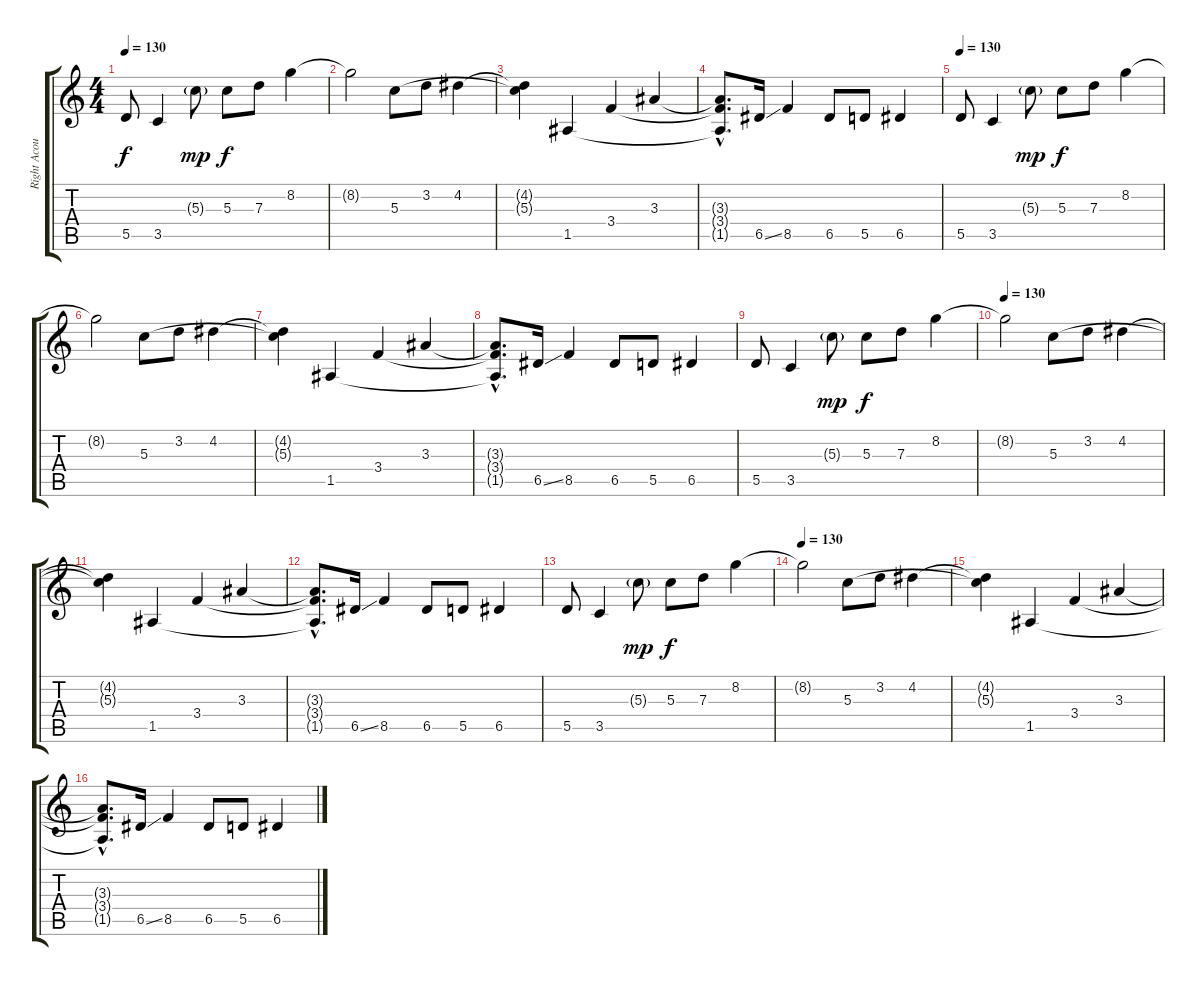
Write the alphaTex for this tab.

\track ("Right Acoustic" "Right Acou") {instrument acousticguitarsteel}
\staff {score tabs}
\tuning (E4 B3 G3 D3 A2 E2) {hide}
\ts (4 4)
\tempo 130
\clef g2
\ks c
5.5.8{dy f} 3.5.4 5.3{g}.8{dy mp} 5.3.8{dy f} 7.3.8 8.2.4 |
8.2{t}.2 5.3.8 3.2.8 4.2.4 |
(4.2{t} 5.3{t}).4 1.5.4 3.4.4 3.3.4 |
(3.3{hac t} 3.4{hac t} 1.5{hac t}).8{d} 6.5{ss}.16 8.5.4 6.5.8 5.5.8 6.5.4 |
\tempo 130
5.5.8 3.5.4 5.3{g}.8{dy mp} 5.3.8{dy f} 7.3.8 8.2.4 |
8.2{t}.2 5.3.8 3.2.8 4.2.4 |
(4.2{t} 5.3{t}).4 1.5.4 3.4.4 3.3.4 |
(3.3{hac t} 3.4{hac t} 1.5{hac t}).8{d} 6.5{ss}.16 8.5.4 6.5.8 5.5.8 6.5.4 |
5.5.8 3.5.4 5.3{g}.8{dy mp} 5.3.8{dy f} 7.3.8 8.2.4 |
\tempo 130
8.2{t}.2 5.3.8 3.2.8 4.2.4 |
(4.2{t} 5.3{t}).4 1.5.4 3.4.4 3.3.4 |
(3.3{hac t} 3.4{hac t} 1.5{hac t}).8{d} 6.5{ss}.16 8.5.4 6.5.8 5.5.8 6.5.4 |
5.5.8 3.5.4 5.3{g}.8{dy mp} 5.3.8{dy f} 7.3.8 8.2.4 |
\tempo 130
8.2{t}.2 5.3.8 3.2.8 4.2.4 |
(4.2{t} 5.3{t}).4 1.5.4 3.4.4 3.3.4 |
(3.3{hac t} 3.4{hac t} 1.5{hac t}).8{d} 6.5{ss}.16 8.5.4 6.5.8 5.5.8 6.5.4
